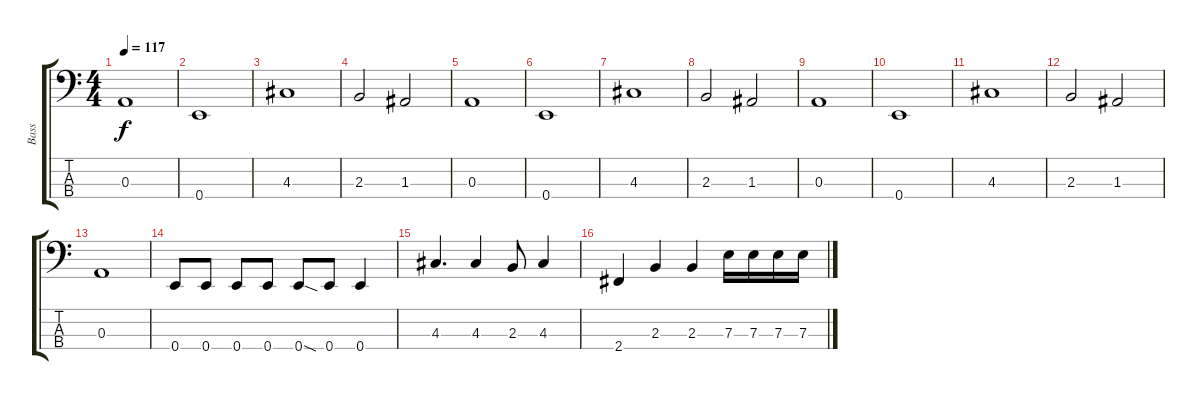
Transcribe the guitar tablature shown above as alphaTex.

\track ("Bass" "Bass") {instrument electricbassfinger}
\staff {score tabs}
\tuning (G2 D2 A1 E1) {hide}
\ts (4 4)
\tempo 117
\clef f4
\ks c
0.3.1{dy f} |
0.4.1 |
4.3.1 |
2.3.2 1.3.2 |
0.3.1 |
0.4.1 |
4.3.1 |
2.3.2 1.3.2 |
0.3.1 |
0.4.1 |
4.3.1 |
2.3.2 1.3.2 |
0.3.1 |
0.4.8{volume 16} 0.4.8 0.4.8 0.4.8 0.4{sod}.8 0.4.8 0.4.4 |
4.3.4{d volume 12} 4.3.4 2.3.8 4.3.4 |
2.4.4 2.3.4 2.3.4 7.3.16 7.3.16 7.3.16 7.3.16
